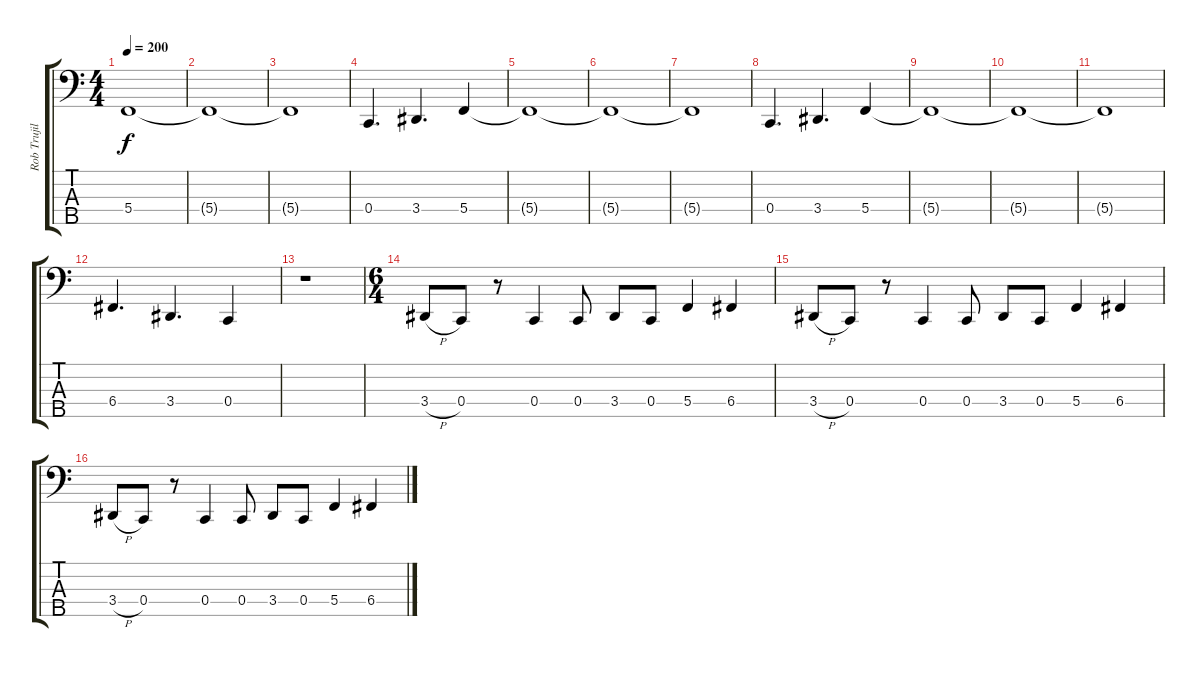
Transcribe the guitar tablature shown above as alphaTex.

\track ("Rob Trujillo" "Rob Trujil") {instrument electricbassfinger}
\staff {score tabs}
\tuning (Eb2 Bb1 F1 C1 G0) {hide}
\ts (4 4)
\tempo 200
\clef f4
\ks c
5.4{t}.1{dy f} |
5.4{t}.1 |
5.4{t}.1 |
0.4.4{d} 3.4.4{d} 5.4.4 |
5.4{t}.1 |
5.4{t}.1 |
5.4{t}.1 |
0.4.4{d} 3.4.4{d} 5.4.4 |
5.4{t}.1 |
5.4{t}.1 |
5.4{t}.1 |
6.4.4{d} 3.4.4{d} 0.4.4 |
r.1 |
\ts (6 4)
3.4{h}.8 0.4.8 r.8 0.4.4 0.4.8 3.4.8 0.4.8 5.4.4 6.4.4 |
3.4{h}.8 0.4.8 r.8 0.4.4 0.4.8 3.4.8 0.4.8 5.4.4 6.4.4 |
3.4{h}.8 0.4.8 r.8 0.4.4 0.4.8 3.4.8 0.4.8 5.4.4 6.4.4
